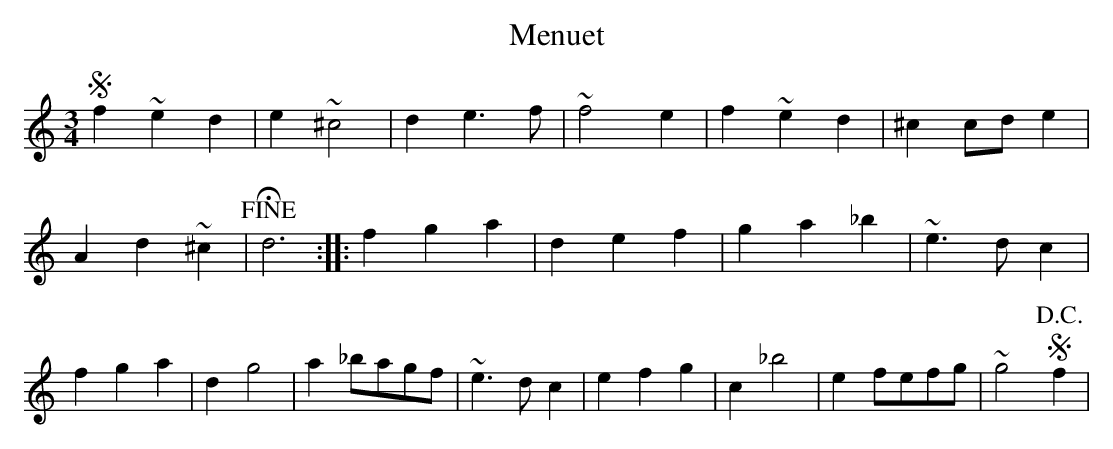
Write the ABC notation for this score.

X:1
T:Menuet
M:3/4
K:Ddor
!segno!f2~e2d2|e2~^c4|d2e3f|~f4e2|f2~e2d2|^c2cde2|
A2d2~^c2|!fine!!fermata!d6:||:f2g2a2|d2e2f2|g2a2_b2|~e3dc2|
f2g2a2|d2g4|a2_bagf|~e3dc2|e2f2g2|c2_b4|e2fefg|~g4!segno!!D.C.!f2|
